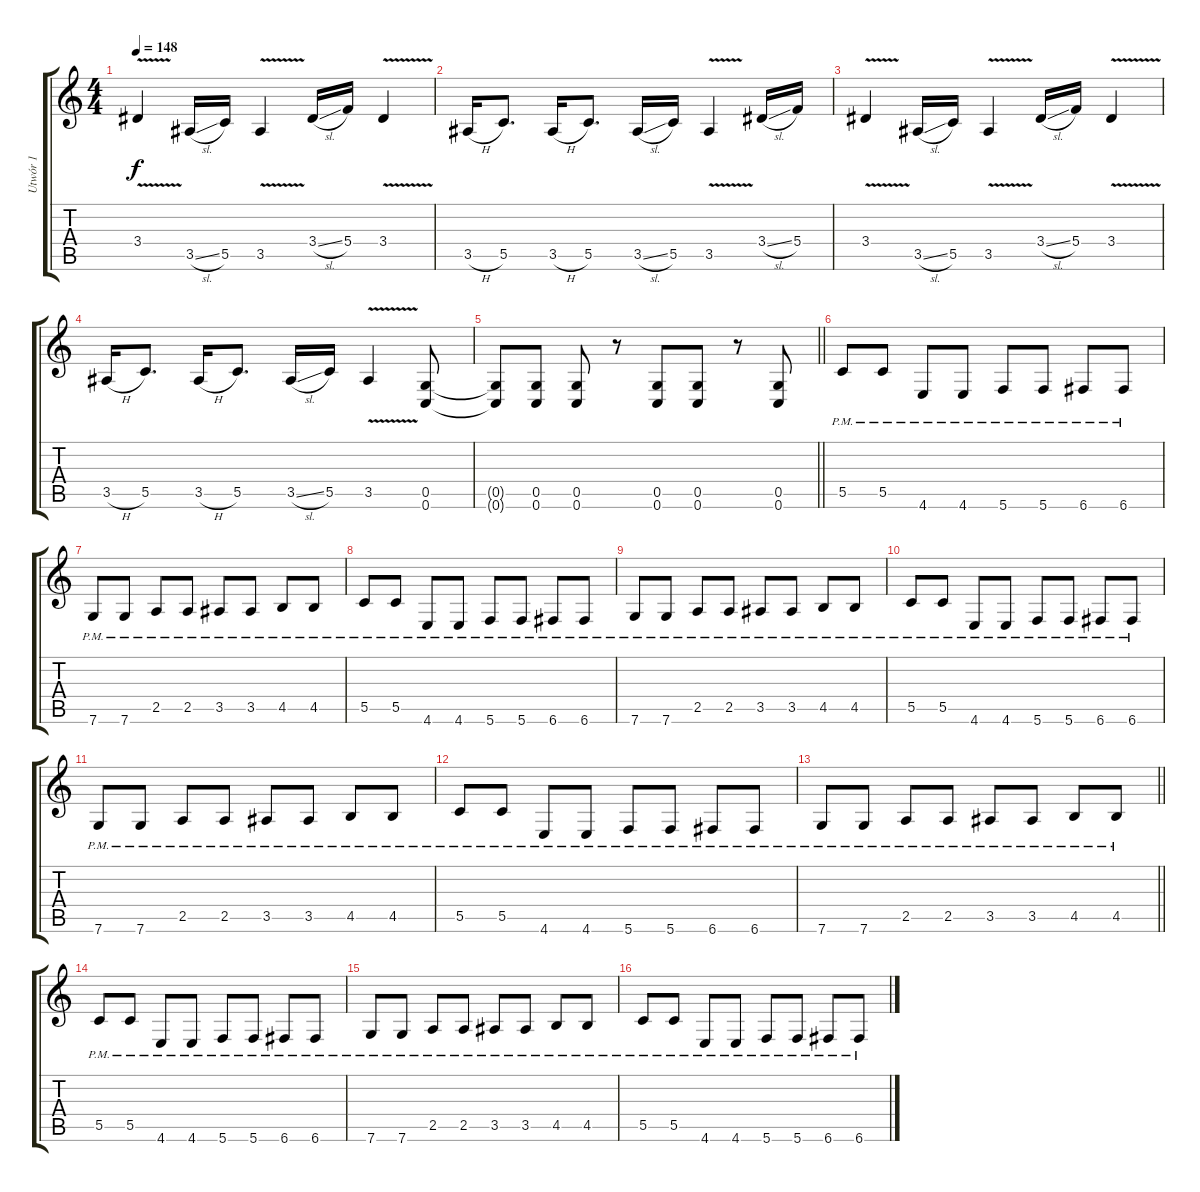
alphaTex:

\track ("Utwór 1" "Utwór 1") {instrument distortionguitar}
\staff {score tabs}
\tuning (D4 A3 F3 C3 G2 C2) {hide}
\ts (4 4)
\tempo 148
\clef g2
\ks c
3.4{v}.4{dy f} 3.5{sl}.16 5.5.16 3.5{v}.4 3.4{sl}.16 5.4.16 3.4{v}.4 |
3.5{h}.16 5.5.8{d} 3.5{h}.16 5.5.8{d} 3.5{sl}.16 5.5.16 3.5{v}.4 3.4{sl}.16 5.4.16 |
3.4{v}.4 3.5{sl}.16 5.5.16 3.5{v}.4 3.4{sl}.16 5.4.16 3.4{v}.4 |
3.5{h}.16 5.5.8{d} 3.5{h}.16 5.5.8{d} 3.5{sl}.16 5.5.16 3.5{v}.4 (0.5 0.6).8 |
\barLineRight lightlight
(0.5{t} 0.6{t}).8 (0.5 0.6).8 (0.5 0.6).8 r.8 (0.5 0.6).8 (0.5 0.6).8 r.8 (0.5 0.6).8 |
5.5{pm}.8 5.5{pm}.8 4.6{pm}.8 4.6{pm}.8 5.6{pm}.8 5.6{pm}.8 6.6{pm}.8 6.6{pm}.8 |
7.6{pm}.8 7.6{pm}.8 2.5{pm}.8 2.5{pm}.8 3.5{pm}.8 3.5{pm}.8 4.5{pm}.8 4.5{pm}.8 |
5.5{pm}.8 5.5{pm}.8 4.6{pm}.8 4.6{pm}.8 5.6{pm}.8 5.6{pm}.8 6.6{pm}.8 6.6{pm}.8 |
7.6{pm}.8 7.6{pm}.8 2.5{pm}.8 2.5{pm}.8 3.5{pm}.8 3.5{pm}.8 4.5{pm}.8 4.5{pm}.8 |
5.5{pm}.8 5.5{pm}.8 4.6{pm}.8 4.6{pm}.8 5.6{pm}.8 5.6{pm}.8 6.6{pm}.8 6.6{pm}.8 |
7.6{pm}.8 7.6{pm}.8 2.5{pm}.8 2.5{pm}.8 3.5{pm}.8 3.5{pm}.8 4.5{pm}.8 4.5{pm}.8 |
5.5{pm}.8 5.5{pm}.8 4.6{pm}.8 4.6{pm}.8 5.6{pm}.8 5.6{pm}.8 6.6{pm}.8 6.6{pm}.8 |
\barLineRight lightlight
7.6{pm}.8 7.6{pm}.8 2.5{pm}.8 2.5{pm}.8 3.5{pm}.8 3.5{pm}.8 4.5{pm}.8 4.5{pm}.8 |
5.5{pm}.8 5.5{pm}.8 4.6{pm}.8 4.6{pm}.8 5.6{pm}.8 5.6{pm}.8 6.6{pm}.8 6.6{pm}.8 |
7.6{pm}.8 7.6{pm}.8 2.5{pm}.8 2.5{pm}.8 3.5{pm}.8 3.5{pm}.8 4.5{pm}.8 4.5{pm}.8 |
5.5{pm}.8 5.5{pm}.8 4.6{pm}.8 4.6{pm}.8 5.6{pm}.8 5.6{pm}.8 6.6{pm}.8 6.6{pm}.8
